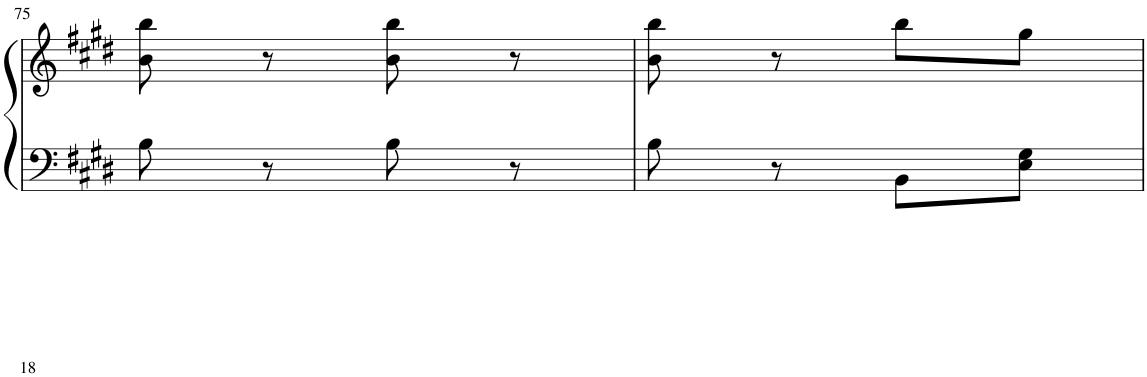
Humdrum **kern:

**kern	**kern
*part2	*part1
*staff2	*staff1
*I"Piano	*I"Piano
!!LO:PB:g=z
*clefF4	*clefG2
*k[f#c#g#d#]	*k[f#c#g#d#]
*M2/4	*M2/4
=75	=75
8B\	8b\ 8bb\
8r	8r
8B\	8b\ 8bb\
8r	8r
=76	=76
8B\	8b\ 8bb\
8r	8r
8BB\L	8bb\L
8E\ 8G#\J	8gg#\J
=	=
*-	*-
